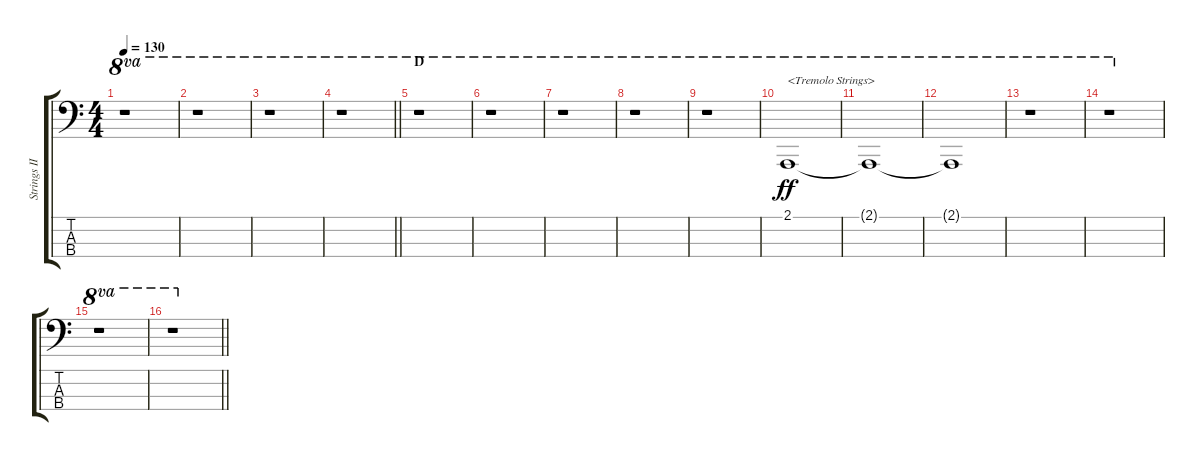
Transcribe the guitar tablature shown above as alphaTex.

\track ("Strings II" "Strings II") {instrument stringensemble1}
\staff {score tabs}
\tuning (G2 D2 A1 E1) {hide}
\ts (4 4)
\tempo 130
\clef f4
\ks c
r.1{ot 8va dy ff} |
r.1{ot 8va} |
r.1{ot 8va} |
\barLineRight lightlight
r.1{ot 8va} |
\section ("" "D")
r.1{ot 8va} |
r.1{ot 8va} |
r.1{ot 8va} |
r.1{ot 8va} |
r.1{ot 8va} |
2.1.1{ot 8va txt "<Tremolo Strings>" instrument tremolostrings} |
2.1{t}.1{ot 8va} |
2.1{t}.1{ot 8va} |
r.1{ot 8va} |
r.1{ot 8va} |
r.1{ot 8va} |
\barLineRight lightlight
r.1{ot 8va}
